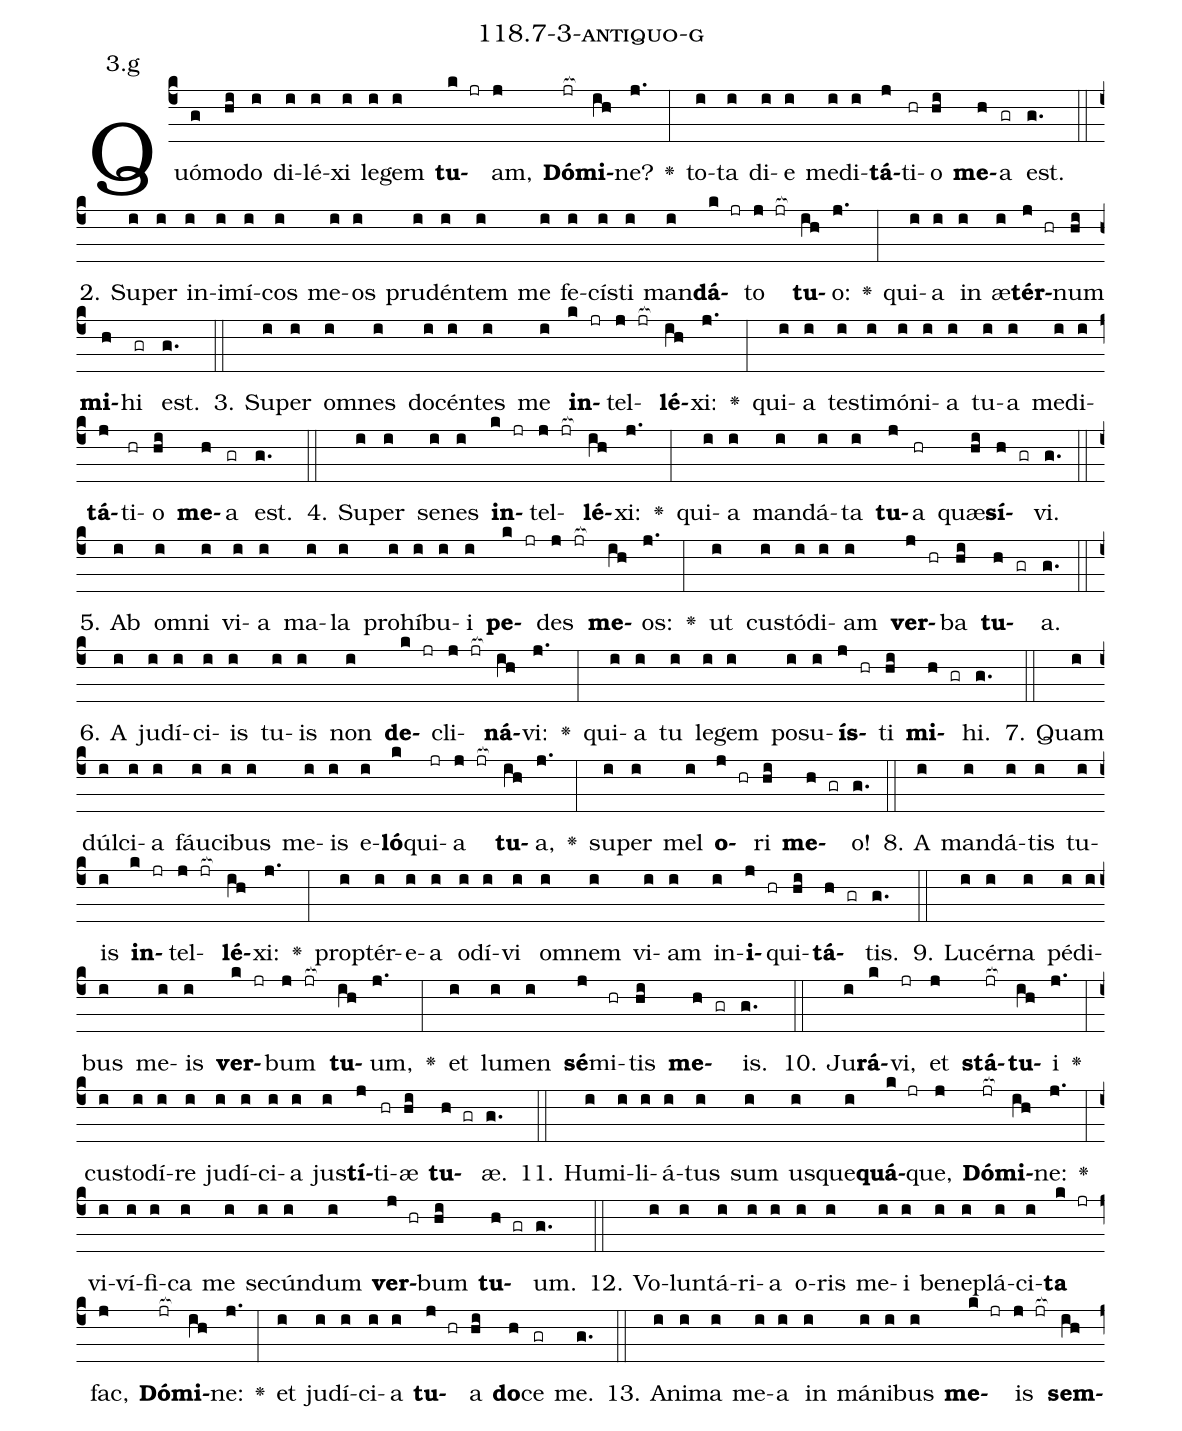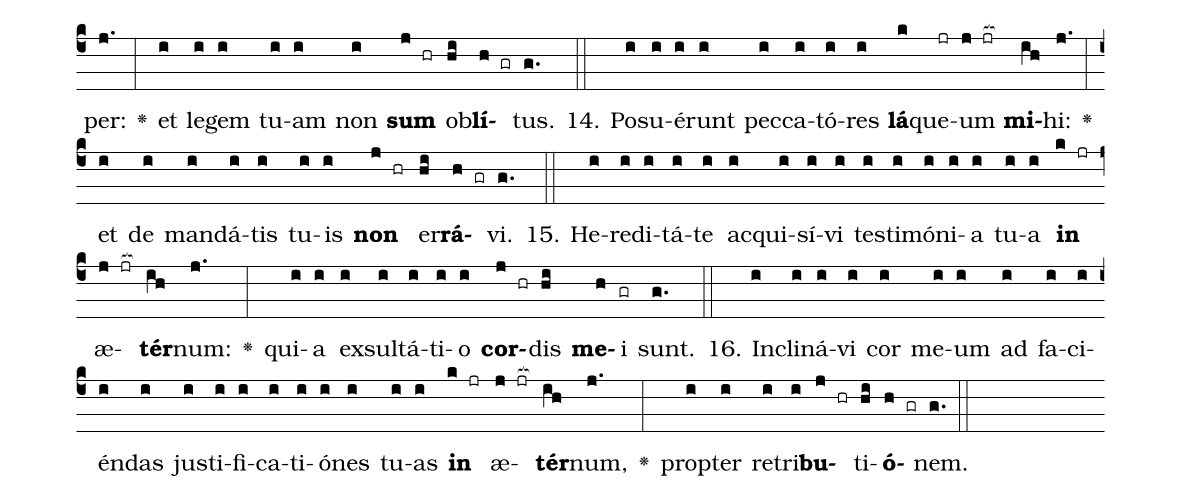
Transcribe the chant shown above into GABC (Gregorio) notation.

name: 118.7-3-antiquo-g;
annotation: 3.g;
%%
(c4)Quó(g)mo(hi)do(i) di(i)lé(i)xi(i) le(i)gem(i) <b>tu</b>(k jr)am,(j) <b>Dó</b>(jr[ocb:1{])<b>mi</b>(ih[ocb:0}])ne?(j.) <v>\greheightstar</v>(:) to(i)ta(i) di(i)e(i) me(i)di(i)<b>tá</b>(j)ti(hr)o(hi) <b>me</b>(h)a(gr) est.(g.) (::)
2. Su(i)per(i) in(i)i(i)mí(i)cos(i) me(i)os(i) pru(i)dén(i)tem(i) me(i) fe(i)cís(i)ti(i) man(i)<b>dá</b>(k jr)to(j jr[ocb:1{]) <b>tu</b>(ih[ocb:0}])o:(j.) <v>\greheightstar</v>(:) qui(i)a(i) in(i) æ(i)<b>tér</b>(j hr)num(hi) <b>mi</b>(h)hi(gr) est.(g.) (::)
3. Su(i)per(i) om(i)nes(i) do(i)cén(i)tes(i) me(i) <b>in</b>(k jr)tel(j jr[ocb:1{])<b>lé</b>(ih[ocb:0}])xi:(j.) <v>\greheightstar</v>(:) qui(i)a(i) tes(i)ti(i)mó(i)ni(i)a(i) tu(i)a(i) me(i)di(i)<b>tá</b>(j)ti(hr)o(hi) <b>me</b>(h)a(gr) est.(g.) (::)
4. Su(i)per(i) se(i)nes(i) <b>in</b>(k jr)tel(j jr[ocb:1{])<b>lé</b>(ih[ocb:0}])xi:(j.) <v>\greheightstar</v>(:) qui(i)a(i) man(i)dá(i)ta(i) <b>tu</b>(j)a(hr) quæ(hi)<b>sí</b>(h gr)vi.(g.) (::)
5. Ab(i) om(i)ni(i) vi(i)a(i) ma(i)la(i) pro(i)hí(i)bu(i)i(i) <b>pe</b>(k jr)des(j jr[ocb:1{]) <b>me</b>(ih[ocb:0}])os:(j.) <v>\greheightstar</v>(:) ut(i) cus(i)tó(i)di(i)am(i) <b>ver</b>(j hr)ba(hi) <b>tu</b>(h gr)a.(g.) (::)
6. A(i) ju(i)dí(i)ci(i)is(i) tu(i)is(i) non(i) <b>de</b>(k jr)cli(j jr[ocb:1{])<b>ná</b>(ih[ocb:0}])vi:(j.) <v>\greheightstar</v>(:) qui(i)a(i) tu(i) le(i)gem(i) po(i)su(i)<b>ís</b>(j hr)ti(hi) <b>mi</b>(h gr)hi.(g.) (::)
7. Quam(i) dúl(i)ci(i)a(i) fáu(i)ci(i)bus(i) me(i)is(i) e(i)<b>ló</b>(k)qui(jr)a(j jr[ocb:1{]) <b>tu</b>(ih[ocb:0}])a,(j.) <v>\greheightstar</v>(:) su(i)per(i) mel(i) <b>o</b>(j hr)ri(hi) <b>me</b>(h gr)o!(g.) (::)
8. A(i) man(i)dá(i)tis(i) tu(i)is(i) <b>in</b>(k jr)tel(j jr[ocb:1{])<b>lé</b>(ih[ocb:0}])xi:(j.) <v>\greheightstar</v>(:) prop(i)tér(i)e(i)a(i) o(i)dí(i)vi(i) om(i)nem(i) vi(i)am(i) in(i)<b>i</b>(j hr)qui(hi)<b>tá</b>(h gr)tis.(g.) (::)
9. Lu(i)cér(i)na(i) pé(i)di(i)bus(i) me(i)is(i) <b>ver</b>(k jr)bum(j jr[ocb:1{]) <b>tu</b>(ih[ocb:0}])um,(j.) <v>\greheightstar</v>(:) et(i) lu(i)men(i) <b>sé</b>(j)mi(hr)tis(hi) <b>me</b>(h gr)is.(g.) (::)
10. Ju(i)<b>rá</b>(k)vi,(jr) et(j) <b>stá</b>(jr[ocb:1{])<b>tu</b>(ih[ocb:0}])i(j.) <v>\greheightstar</v>(:) cus(i)to(i)dí(i)re(i) ju(i)dí(i)ci(i)a(i) jus(i)<b>tí</b>(j)ti(hr)æ(hi) <b>tu</b>(h gr)æ.(g.) (::)
11. Hu(i)mi(i)li(i)á(i)tus(i) sum(i) us(i)que(i)<b>quá</b>(k jr)que,(j) <b>Dó</b>(jr[ocb:1{])<b>mi</b>(ih[ocb:0}])ne:(j.) <v>\greheightstar</v>(:) vi(i)ví(i)fi(i)ca(i) me(i) se(i)cún(i)dum(i) <b>ver</b>(j hr)bum(hi) <b>tu</b>(h gr)um.(g.) (::)
12. Vo(i)lun(i)tá(i)ri(i)a(i) o(i)ris(i) me(i)i(i) be(i)ne(i)plá(i)ci(i)<b>ta</b>(k jr) fac,(j) <b>Dó</b>(jr[ocb:1{])<b>mi</b>(ih[ocb:0}])ne:(j.) <v>\greheightstar</v>(:) et(i) ju(i)dí(i)ci(i)a(i) <b>tu</b>(j hr)a(hi) <b>do</b>(h)ce(gr) me.(g.) (::)
13. A(i)ni(i)ma(i) me(i)a(i) in(i) má(i)ni(i)bus(i) <b>me</b>(k jr)is(j jr[ocb:1{]) <b>sem</b>(ih[ocb:0}])per:(j.) <v>\greheightstar</v>(:) et(i) le(i)gem(i) tu(i)am(i) non(i) <b>sum</b>(j hr) ob(hi)<b>lí</b>(h gr)tus.(g.) (::)
14. Po(i)su(i)é(i)runt(i) pec(i)ca(i)tó(i)res(i) <b>lá</b>(k)que(jr)um(j jr[ocb:1{]) <b>mi</b>(ih[ocb:0}])hi:(j.) <v>\greheightstar</v>(:) et(i) de(i) man(i)dá(i)tis(i) tu(i)is(i) <b>non</b>(j hr) er(hi)<b>rá</b>(h gr)vi.(g.) (::)
15. He(i)re(i)di(i)tá(i)te(i) ac(i)qui(i)sí(i)vi(i) tes(i)ti(i)mó(i)ni(i)a(i) tu(i)a(i) <b>in</b>(k jr) æ(j jr[ocb:1{])<b>tér</b>(ih[ocb:0}])num:(j.) <v>\greheightstar</v>(:) qui(i)a(i) ex(i)sul(i)tá(i)ti(i)o(i) <b>cor</b>(j hr)dis(hi) <b>me</b>(h)i(gr) sunt.(g.) (::)
16. In(i)cli(i)ná(i)vi(i) cor(i) me(i)um(i) ad(i) fa(i)ci(i)én(i)das(i) jus(i)ti(i)fi(i)ca(i)ti(i)ó(i)nes(i) tu(i)as(i) <b>in</b>(k jr) æ(j jr[ocb:1{])<b>tér</b>(ih[ocb:0}])num,(j.) <v>\greheightstar</v>(:) prop(i)ter(i) re(i)tri(i)<b>bu</b>(j hr)ti(hi)<b>ó</b>(h gr)nem.(g.) (::)
